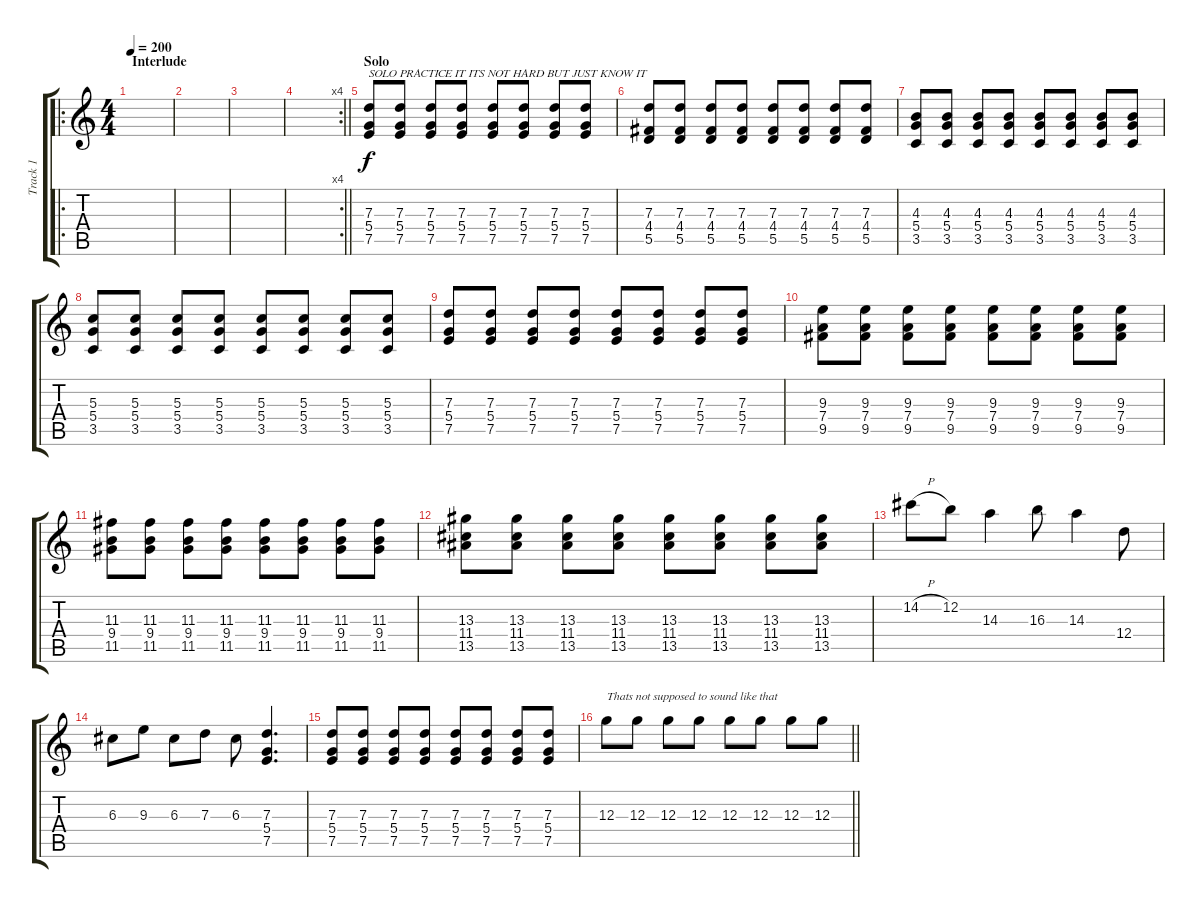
\track ("Track 1" "Track 1") {instrument distortionguitar}
\staff {score tabs}
\tuning (E4 B3 G3 D3 A2 E2) {hide}
\ro
\ts (4 4)
\section ("" "Interlude")
\tempo 200
\clef g2
\ks c
|
|
|
\rc 4
\barLineRight lightlight
|
\section ("" "Solo")
(7.3 5.4 7.5).8{txt "SOLO PRACTICE IT ITS NOT HARD BUT JUST KNOW IT"} (7.3 5.4 7.5).8 (7.3 5.4 7.5).8 (7.3 5.4 7.5).8 (7.3 5.4 7.5).8 (7.3 5.4 7.5).8 (7.3 5.4 7.5).8 (7.3 5.4 7.5).8 |
(7.3 4.4 5.5).8 (7.3 4.4 5.5).8 (7.3 4.4 5.5).8 (7.3 4.4 5.5).8 (7.3 4.4 5.5).8 (7.3 4.4 5.5).8 (7.3 4.4 5.5).8 (7.3 4.4 5.5).8 |
(4.3 5.4 3.5).8 (4.3 5.4 3.5).8 (4.3 5.4 3.5).8 (4.3 5.4 3.5).8 (4.3 5.4 3.5).8 (4.3 5.4 3.5).8 (4.3 5.4 3.5).8 (4.3 5.4 3.5).8 |
(5.3 5.4 3.5).8 (5.3 5.4 3.5).8 (5.3 5.4 3.5).8 (5.3 5.4 3.5).8 (5.3 5.4 3.5).8 (5.3 5.4 3.5).8 (5.3 5.4 3.5).8 (5.3 5.4 3.5).8 |
(7.3 5.4 7.5).8 (7.3 5.4 7.5).8 (7.3 5.4 7.5).8 (7.3 5.4 7.5).8 (7.3 5.4 7.5).8 (7.3 5.4 7.5).8 (7.3 5.4 7.5).8 (7.3 5.4 7.5).8 |
(9.3 7.4 9.5).8 (9.3 7.4 9.5).8 (9.3 7.4 9.5).8 (9.3 7.4 9.5).8 (9.3 7.4 9.5).8 (9.3 7.4 9.5).8 (9.3 7.4 9.5).8 (9.3 7.4 9.5).8 |
(11.3 9.4 11.5).8 (11.3 9.4 11.5).8 (11.3 9.4 11.5).8 (11.3 9.4 11.5).8 (11.3 9.4 11.5).8 (11.3 9.4 11.5).8 (11.3 9.4 11.5).8 (11.3 9.4 11.5).8 |
(13.3 11.4 13.5).8 (13.3 11.4 13.5).8 (13.3 11.4 13.5).8 (13.3 11.4 13.5).8 (13.3 11.4 13.5).8 (13.3 11.4 13.5).8 (13.3 11.4 13.5).8 (13.3 11.4 13.5).8 |
14.2{h}.8 12.2.8 14.3.4 16.3.8 14.3.4 12.4.8 |
6.3.8 9.3.8 6.3.8 7.3.8 6.3.8 (7.3 5.4 7.5).4{d} |
(7.3 5.4 7.5).8 (7.3 5.4 7.5).8 (7.3 5.4 7.5).8 (7.3 5.4 7.5).8 (7.3 5.4 7.5).8 (7.3 5.4 7.5).8 (7.3 5.4 7.5).8 (7.3 5.4 7.5).8 |
\barLineRight lightlight
12.3.8{txt "Thats not supposed to sound like that"} 12.3.8 12.3.8 12.3.8 12.3.8 12.3.8 12.3.8 12.3.8
